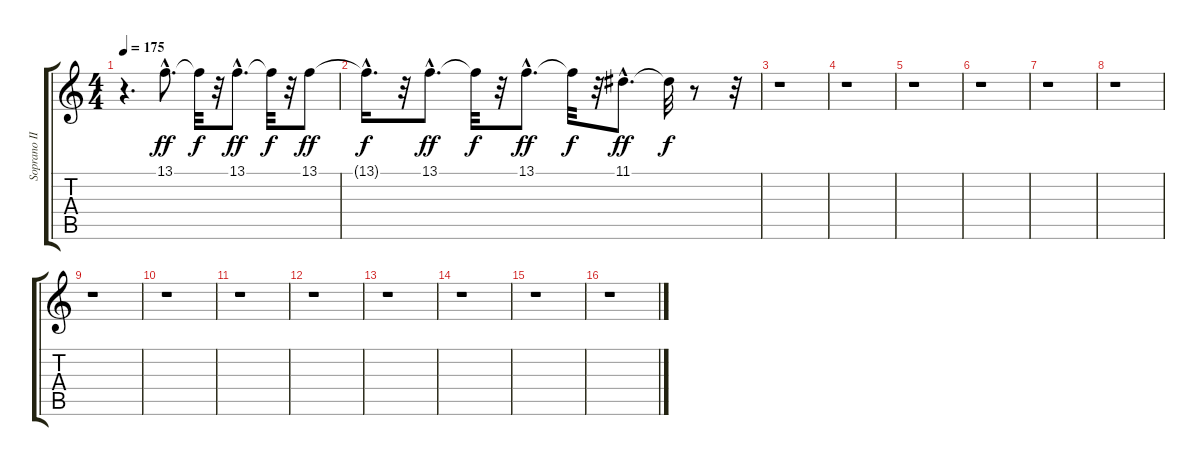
\track ("Soprano II" "Soprano II") {instrument lead6voice}
\staff {score tabs}
\tuning (E4 B3 G3 D3 A2 E2) {hide}
\ts (4 4)
\tempo 175
\clef g2
\ks c
r.4{d dy f} 13.1{hac}.8{d dy ff} 13.1{t}.32{dy f} r.32 13.1{hac}.8{d dy ff} 13.1{t}.32{dy f} r.32 13.1.8{dy ff} |
13.1{hac t}.16{d dy f} r.32 13.1{hac}.8{d dy ff} 13.1{t}.32{dy f} r.32 13.1{hac}.8{d dy ff} 13.1{t}.32{dy f} r.32 11.1{hac}.8{d dy ff} 11.1{t}.32{dy f} r.8 r.32 |
r.1 |
r.1 |
r.1 |
r.1 |
r.1 |
r.1 |
r.1 |
r.1 |
r.1 |
r.1 |
r.1 |
r.1 |
r.1 |
r.1
